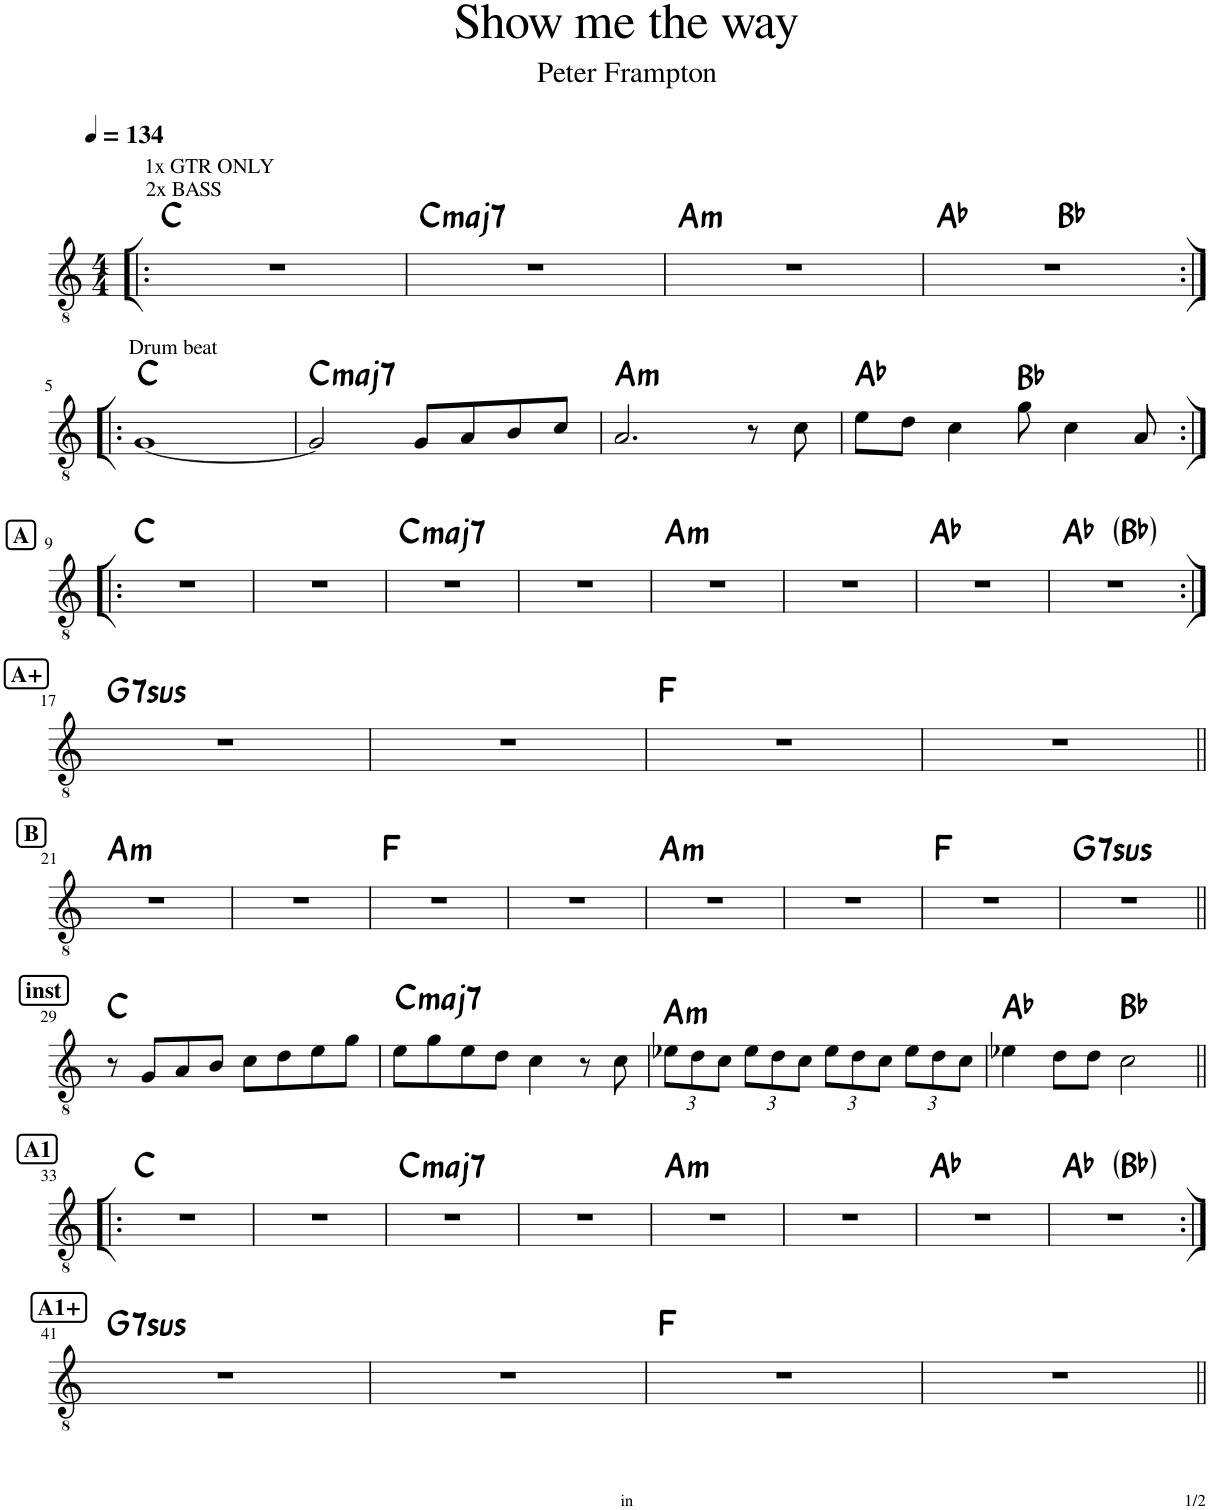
**kern	**harte
*part1	*part1
*staff1	*
*I"Classical Guitar	*
*I'Guit.	*
*clefGv2	*
*k[]	*
*M4/4	*
*MM134	*
=1!|:	=1!|:
!LO:TX:a:t=1x GTR ONLY	!
!LO:TX:a:t=2x BASS	!
1r	C:maj
=2	=2
!	!LO:H:kt=maj7
1r	C:maj7
=3	=3
!	!LO:H:kt=m
1r	A:min
=4	=4
*^	*
1r	2ryy	Ab:maj
.	2ryy	Bb:maj
!!LO:LB:g=z	!!
=5:|!|:	=5:|!|:	=5:|!|:
!LO:TX:a:t=Drum beat	!	!
*v	*v	*
[1G	C:maj
=6	=6
!	!LO:H:kt=maj7
2G/]	C:maj7
8G/L	.
8A/	.
8B/	.
8c/J	.
=7	=7
!	!LO:H:kt=m
2.A/	A:min
8r	.
8c\	.
=8	=8
8e\L	Ab:maj
8d\J	.
4c\	.
8g\	Bb:maj
4c\	.
8A/	.
!!LO:LB:g=z
!!LO:REH:place=s1:a:B:cj:fs=11:t=A
=9:|!|:	=9:|!|:
1r	C:maj
=10	=10
1r	.
=11	=11
!	!LO:H:kt=maj7
1r	C:maj7
=12	=12
1r	.
=13	=13
!	!LO:H:kt=m
1r	A:min
=14	=14
1r	.
=15	=15
1r	Ab:maj
=16	=16
*^	*
1r	2ryy	Ab:maj
.	2ryy	Bb:maj
!!LO:LB:g=z	!!
!!LO:REH:place=s1:a:B:cj:fs=11:t=A+	!!
=17:|!	=17:|!	=17:|!
!	!	!LO:H:kt=7sus
*v	*v	*
1r	G:sus4(7)
=18	=18
1r	.
=19	=19
1r	F:maj
=20	=20
1r	.
!!LO:LB:g=z
!!LO:REH:place=s1:a:B:cj:fs=11:t=B
=21||	=21||
!	!LO:H:kt=m
1r	A:min
=22	=22
1r	.
=23	=23
1r	F:maj
=24	=24
1r	.
=25	=25
!	!LO:H:kt=m
1r	A:min
=26	=26
1r	.
=27	=27
1r	F:maj
=28	=28
!	!LO:H:kt=7sus
1r	G:sus4(7)
!!LO:LB:g=z
!!LO:REH:place=s1:a:B:cj:fs=11:t=inst
=29||	=29||
8r	C:maj
8G/L	.
8A/	.
8B/J	.
8c\L	.
8d\	.
8e\	.
8g\J	.
=30	=30
!	!LO:H:kt=maj7
8e\L	C:maj7
8g\	.
8e\	.
8d\J	.
4c\	.
8r	.
8c\	.
=31	=31
*Xbrackettup	*
!	!LO:H:kt=m
12e-X\L	A:min
12d\	.
12c\J	.
12e-\L	.
12d\	.
12c\J	.
12e-\L	.
12d\	.
12c\J	.
12e-\L	.
12d\	.
12c\J	.
=32	=32
4e-X\	Ab:maj
8d\L	.
8d\J	.
2c\	Bb:maj
!!LO:LB:g=z
!!LO:REH:place=s1:a:B:cj:fs=11:t=A1
=33!|:	=33!|:
1r	C:maj
=34	=34
1r	.
=35	=35
!	!LO:H:kt=maj7
1r	C:maj7
=36	=36
1r	.
=37	=37
!	!LO:H:kt=m
1r	A:min
=38	=38
1r	.
=39	=39
1r	Ab:maj
=40	=40
*^	*
1r	2ryy	Ab:maj
.	2ryy	Bb:maj
!!LO:LB:g=z	!!
!!LO:REH:place=s1:a:B:cj:fs=11:t=A1+	!!
=41:|!	=41:|!	=41:|!
!	!	!LO:H:kt=7sus
*v	*v	*
1r	G:sus4(7)
=42	=42
1r	.
=43	=43
1r	F:maj
=44	=44
1r	.
=||	=||
*-	*-
